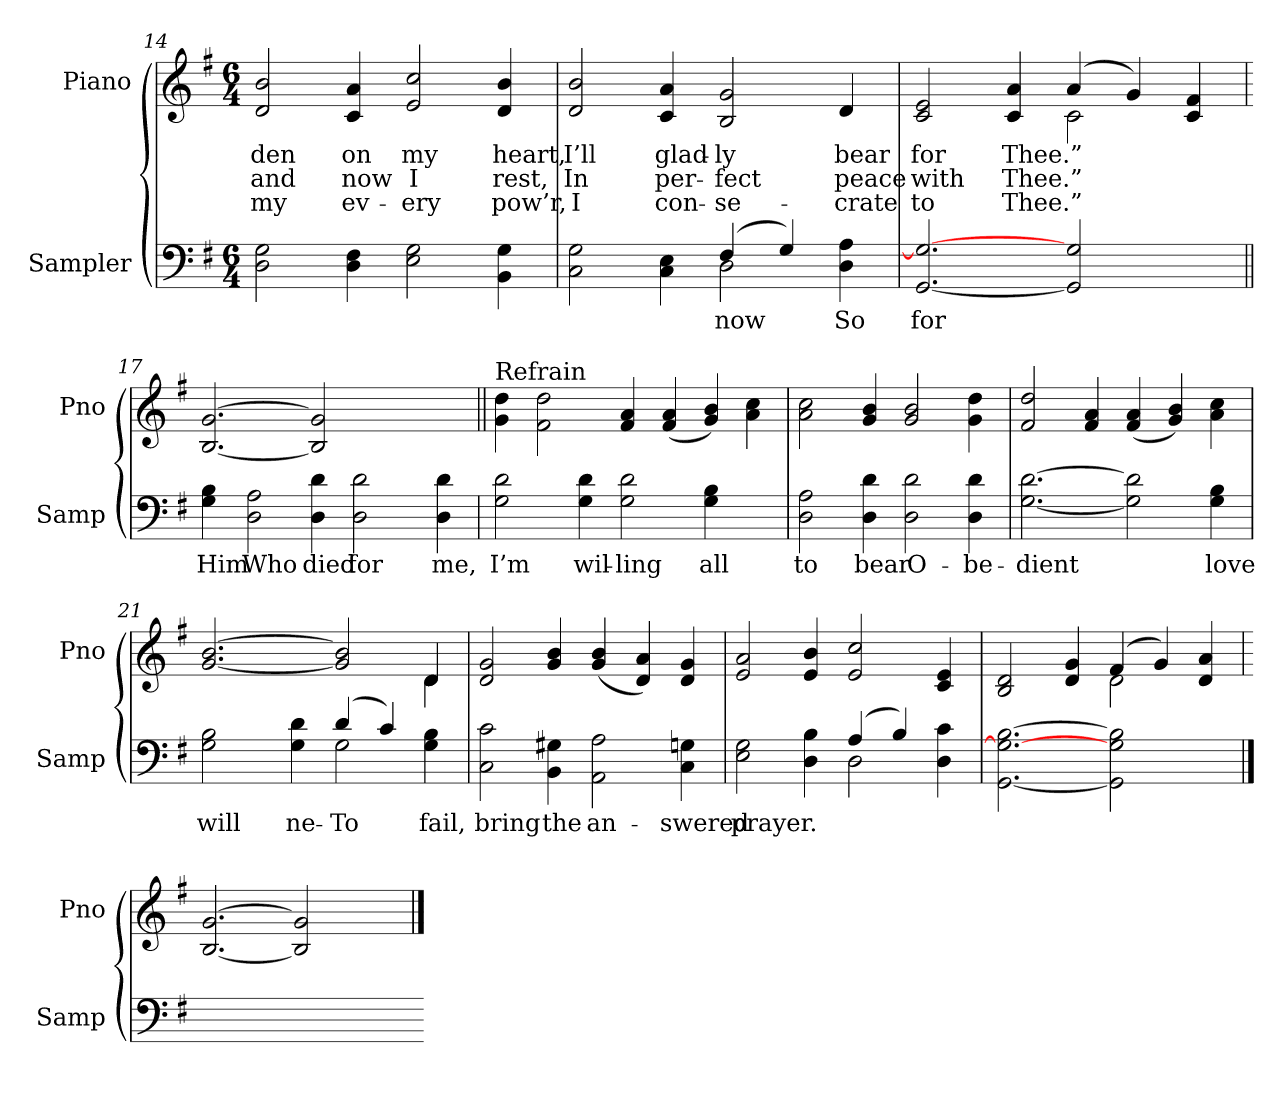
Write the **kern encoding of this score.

**kern	**text	**kern	**text	**text	**text
*part2	*part2	*part1	*part1	*part1	*part1
*staff2	*staff2	*staff1	*staff1	*staff1	*staff1
*I"Sampler	*	*I"Piano	*	*	*
*I'Samp	*	*I'Pno	*	*	*
*clefF4	*	*clefG2	*	*	*
*k[f#]	*	*k[f#]	*	*	*
*G:	*	*G:	*	*	*
*M6/4	*	*M6/4	*	*	*
=14	=14	=14	=14	=14	=14
2D 2G	.	2d 2b	-den	and	my
4D 4F#	.	4c 4a	on	now	ev-
2E 2G	.	2e 2cc	my	I	-ery
4BB 4G	.	4d 4b	heart,	rest,	pow’r,
=15	=15	=15	=15	=15	=15
*^	*	*	*	*	*
2C 2G	2.ryy	.	2d 2b	I’ll	In	I
4C 4E	.	.	4c 4a	glad-	per-	con-
(4F#/	2D	now	2B 2g	-ly	-fect	-se-
4G/)	.	.	.	.	.	.
4D 4A	4ryy	So	4d	bear	peace	-crate
*v	*v	*	*	*	*	*
=16	=16	=16	=16	=16	=16
*	*	*^	*	*	*
[2.GG 2.G_	for	2c 2e	2.ryy	for	with	to
.	.	4c 4a	.	Thee.”	Thee.”	Thee.”
2GG] 2G	.	(4a/	2c	.	.	.
.	.	4g/)	.	.	.	.
4ryy	.	4c 4f#	4ryy	.	.	.
*	*	*v	*v	*	*	*
=17||	=17	=17	=17	=17	=17
4G 4B	Him	[2.B [2.g	.	.	.
2D 2A	Who	.	.	.	.
4D 4d	died	2B] 2g]	.	.	.
2D 2d	for	.	.	.	.
.	.	2ryy	.	.	.
4D 4d	me,	.	.	.	.
=18	=18||	=18||	=18||	=18||	=18||
!	!	!LO:TX:t=Refrain	!	!	!
2G 2d	I’m	4g 4dd	.	.	.
.	.	2f#\ 2dd\	.	.	.
4G 4d	wil-	.	.	.	.
2G 2d	-ling	4f# 4a	.	.	.
.	.	(4f# 4a	.	.	.
4G 4B	all	4g 4b)	.	.	.
4ryy	.	4a 4cc	.	.	.
=19	=19	=19	=19	=19	=19
2D 2A	to	2a 2cc	.	.	.
4D 4d	bear	4g 4b	.	.	.
2D 2d	O-	2g 2b	.	.	.
4D 4d	-be-	4g 4dd	.	.	.
=20	=20	=20	=20	=20	=20
[2.G [2.d	-dient	2f# 2dd	.	.	.
.	.	4f# 4a	.	.	.
2G] 2d]	.	(4f# 4a	.	.	.
.	.	4g 4b)	.	.	.
4G 4B	love	4a 4cc	.	.	.
=21	=21	=21	=21	=21	=21
*^	*	*^	*	*	*
2G 2B	2.ryy	will	[2.g [2.b	4ryy	.	.	.
*	*	*	*v	*v	*	*	*
4G 4d	.	ne-	.	.	.	.
(4d/	2G	To	2g] 2b]	.	.	.
4c/)	.	.	.	.	.	.
*	*	*	*^	*	*	*
4G 4B	4ryy	fail,	4d/	4d	.	.	.
*v	*v	*	*	*	*	*	*
*	*	*v	*v	*	*	*
=22	=22	=22	=22	=22	=22
2C 2c	bring	2d 2g	.	.	.
4BB 4G#X	the	4g 4b	.	.	.
2AA 2A	an-	(4g 4b	.	.	.
.	.	4d 4a)	.	.	.
4C 4Gn	-swered	4d 4g	.	.	.
=23	=23	=23	=23	=23	=23
*^	*	*	*	*	*
2E 2G	2.ryy	prayer.	2e 2a	.	.	.
4D 4B	.	.	4e 4b	.	.	.
(4A/	2D	.	2e 2cc	.	.	.
4B/)	.	.	.	.	.	.
4D 4c	4ryy	.	4c 4e	.	.	.
*v	*v	*	*	*	*	*
=24	=24	=24	=24	=24	=24
*	*	*^	*	*	*
[2.GG 2.G_ [2.B	.	2B 2d	2.ryy	.	.	.
.	.	4d 4g	.	.	.	.
2GG] 2G 2B]	.	(4f#/	2d	.	.	.
.	.	4g/)	.	.	.	.
4ryy	.	4d 4a	4ryy	.	.	.
*	*	*v	*v	*	*	*
==25	=25	=25	=25	=25	=25
1.ryy	.	[2.B [2.g	.	.	.
.	.	2B] 2g]	.	.	.
.	.	4ryy	.	.	.
=	==	==	==	==	==
*-	*-	*-	*-	*-	*-
